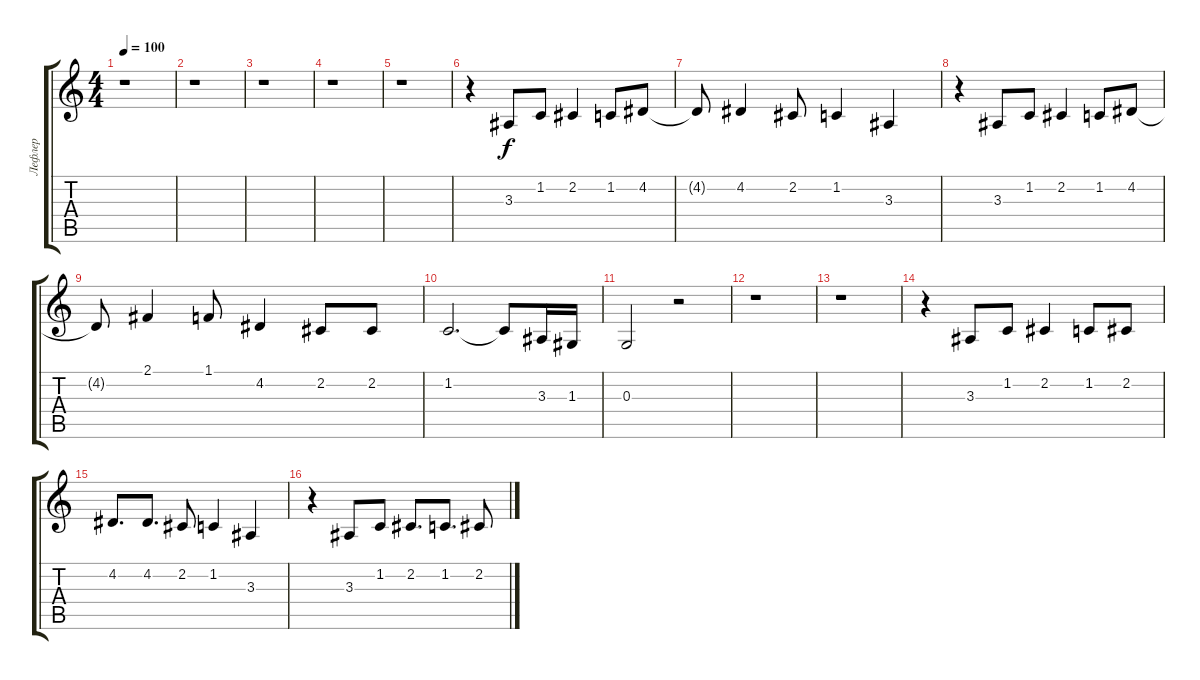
\track ("Лефлер" "Лефлер") {instrument lead6voice}
\staff {score tabs}
\tuning (E4 B3 G3 D3 A2 E2) {hide}
\ts (4 4)
\tempo 100
\clef g2
\ks c
r.1{dy f} |
r.1 |
r.1 |
r.1 |
r.1 |
r.4 3.3.8 1.2.8 2.2.4 1.2.8 4.2.8 |
4.2{t}.8 4.2.4 2.2.8 1.2.4 3.3.4 |
r.4 3.3.8 1.2.8 2.2.4 1.2.8 4.2.8 |
4.2{t}.8 2.1.4 1.1.8 4.2.4 2.2.8 2.2.8 |
1.2.2{d} 1.2{t}.8 3.3.16 1.3.16 |
0.3.2 r.2 |
r.1 |
r.1 |
r.4 3.3.8 1.2.8 2.2.4 1.2.8 2.2.8 |
4.2.8{d} 4.2.8{d} 2.2.8 1.2.4 3.3.4 |
r.4 3.3.8 1.2.8 2.2.8{d} 1.2.8{d} 2.2.8
